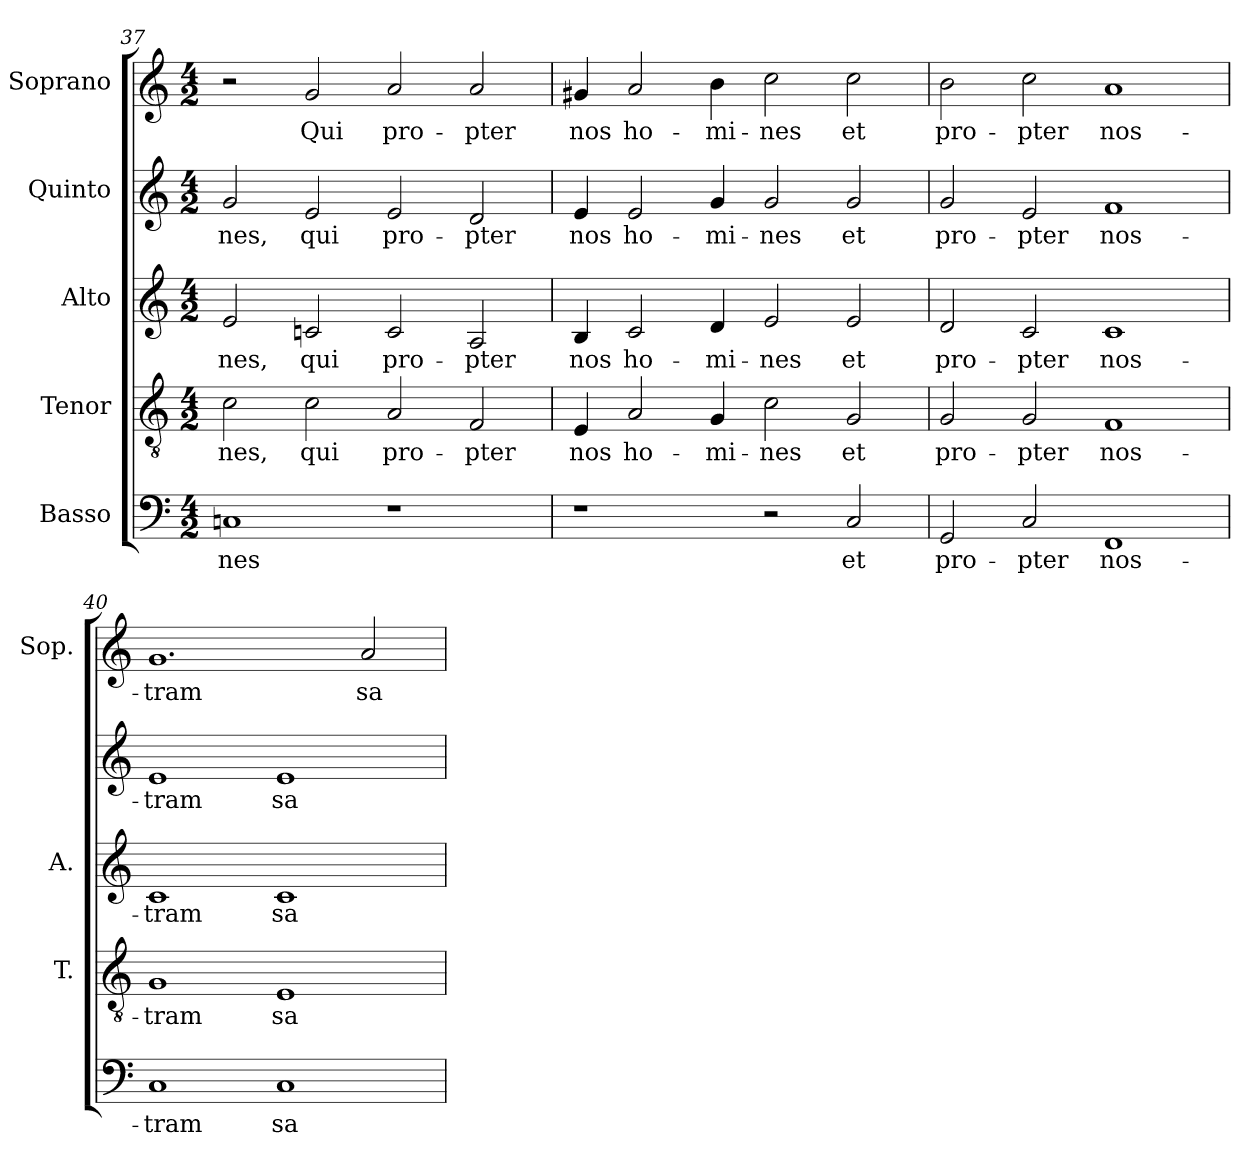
**kern	**text	**kern	**text	**kern	**text	**kern	**text	**kern	**text
*part5	*part5	*part4	*part4	*part3	*part3	*part2	*part2	*part1	*part1
*staff5	*staff5	*staff4	*staff4	*staff3	*staff3	*staff2	*staff2	*staff1	*staff1
*I"Basso	*	*I"Tenor	*	*I"Alto	*	*I"Quinto	*	*I"Soprano	*
*	*	*I'T.	*	*I'A.	*	*	*	*I'Sop.	*
*clefF4	*	*clefGv2	*	*clefG2	*	*clefG2	*	*clefG2	*
*	*	*ITrd7c12	*	*	*	*	*	*	*
*k[]	*	*k[]	*	*k[]	*	*k[]	*	*k[]	*
*C:	*	*C:	*	*C:	*	*C:	*	*C:	*
*M4/2	*	*M4/2	*	*M4/2	*	*M4/2	*	*M4/2	*
=37	=37	=37	=37	=37	=37	=37	=37	=37	=37
!	!LO:LY:b:color=#000000	!	!	!	!	!	!	!	!
!	!	!	!LO:LY:b:color=#000000	!	!	!	!	!	!
!	!	!	!	!	!LO:LY:b:color=#000000	!	!	!	!
!	!	!	!	!	!	!	!LO:LY:b:color=#000000	!	!
1Cni	-nes	2Ci\	-nes,	2ei/	-nes,	2gi/	-nes,	2r	.
!	!	!	!LO:LY:b:color=#000000	!	!	!	!	!	!
!	!	!	!	!	!LO:LY:b:color=#000000	!	!	!	!
!	!	!	!	!	!	!	!LO:LY:b:color=#000000	!	!
!	!	!	!	!	!	!	!	!	!LO:LY:b:color=#000000
.	.	2Ci\	qui	2cni/	qui	2ei/	qui	2gi/	Qui
!	!	!	!LO:LY:b:color=#000000	!	!	!	!	!	!
!	!	!	!	!	!LO:LY:b:color=#000000	!	!	!	!
!	!	!	!	!	!	!	!LO:LY:b:color=#000000	!	!
!	!	!	!	!	!	!	!	!	!LO:LY:b:color=#000000
1r	.	2AAi/	pro-	2ci/	pro-	2ei/	pro-	2ai/	pro-
!	!	!	!LO:LY:b:color=#000000	!	!	!	!	!	!
!	!	!	!	!	!LO:LY:b:color=#000000	!	!	!	!
!	!	!	!	!	!	!	!LO:LY:b:color=#000000	!	!
!	!	!	!	!	!	!	!	!	!LO:LY:b:color=#000000
.	.	2FFi/	-pter	2Ai/	-pter	2di/	-pter	2ai/	-pter
=38	=38	=38	=38	=38	=38	=38	=38	=38	=38
!	!	!	!LO:LY:b:color=#000000	!	!	!	!	!	!
!	!	!	!	!	!LO:LY:b:color=#000000	!	!	!	!
!	!	!	!	!	!	!	!LO:LY:b:color=#000000	!	!
!	!	!	!	!	!	!	!	!	!LO:LY:b:color=#000000
1r	.	4EEi/	nos	4Bi/	nos	4ei/	nos	4g#Xi/	nos
!	!	!	!LO:LY:b:color=#000000	!	!	!	!	!	!
!	!	!	!	!	!LO:LY:b:color=#000000	!	!	!	!
!	!	!	!	!	!	!	!LO:LY:b:color=#000000	!	!
!	!	!	!	!	!	!	!	!	!LO:LY:b:color=#000000
.	.	2AAi/	ho-	2ci/	ho-	2ei/	ho-	2ai/	ho-
!	!	!	!LO:LY:b:color=#000000	!	!	!	!	!	!
!	!	!	!	!	!LO:LY:b:color=#000000	!	!	!	!
!	!	!	!	!	!	!	!LO:LY:b:color=#000000	!	!
!	!	!	!	!	!	!	!	!	!LO:LY:b:color=#000000
.	.	4GGi/	-mi-	4di/	-mi-	4gi/	-mi-	4bi\	-mi-
!	!	!	!LO:LY:b:color=#000000	!	!	!	!	!	!
!	!	!	!	!	!LO:LY:b:color=#000000	!	!	!	!
!	!	!	!	!	!	!	!LO:LY:b:color=#000000	!	!
!	!	!	!	!	!	!	!	!	!LO:LY:b:color=#000000
2r	.	2Ci\	-nes	2ei/	-nes	2gi/	-nes	2cci\	-nes
!	!LO:LY:b:color=#000000	!	!	!	!	!	!	!	!
!	!	!	!LO:LY:b:color=#000000	!	!	!	!	!	!
!	!	!	!	!	!LO:LY:b:color=#000000	!	!	!	!
!	!	!	!	!	!	!	!LO:LY:b:color=#000000	!	!
!	!	!	!	!	!	!	!	!	!LO:LY:b:color=#000000
2Ci/	et	2GGi/	et	2ei/	et	2gi/	et	2cci\	et
=39	=39	=39	=39	=39	=39	=39	=39	=39	=39
!	!LO:LY:b:color=#000000	!	!	!	!	!	!	!	!
!	!	!	!LO:LY:b:color=#000000	!	!	!	!	!	!
!	!	!	!	!	!LO:LY:b:color=#000000	!	!	!	!
!	!	!	!	!	!	!	!LO:LY:b:color=#000000	!	!
!	!	!	!	!	!	!	!	!	!LO:LY:b:color=#000000
2GGi/	pro-	2GGi/	pro-	2di/	pro-	2gi/	pro-	2bi\	pro-
!	!LO:LY:b:color=#000000	!	!	!	!	!	!	!	!
!	!	!	!LO:LY:b:color=#000000	!	!	!	!	!	!
!	!	!	!	!	!LO:LY:b:color=#000000	!	!	!	!
!	!	!	!	!	!	!	!LO:LY:b:color=#000000	!	!
!	!	!	!	!	!	!	!	!	!LO:LY:b:color=#000000
2Ci/	-pter	2GGi/	-pter	2ci/	-pter	2ei/	-pter	2cci\	-pter
!	!LO:LY:b:color=#000000	!	!	!	!	!	!	!	!
!	!	!	!LO:LY:b:color=#000000	!	!	!	!	!	!
!	!	!	!	!	!LO:LY:b:color=#000000	!	!	!	!
!	!	!	!	!	!	!	!LO:LY:b:color=#000000	!	!
!	!	!	!	!	!	!	!	!	!LO:LY:b:color=#000000
1FFi	nos-	1FFi	nos-	1ci	nos-	1fi	nos-	1ai	nos-
!!LO:LB:g=z
=40	=40	=40	=40	=40	=40	=40	=40	=40	=40
!	!LO:LY:b:color=#000000	!	!	!	!	!	!	!	!
!	!	!	!LO:LY:b:color=#000000	!	!	!	!	!	!
!	!	!	!	!	!LO:LY:b:color=#000000	!	!	!	!
!	!	!	!	!	!	!	!LO:LY:b:color=#000000	!	!
!	!	!	!	!	!	!	!	!	!LO:LY:b:color=#000000
1Ci	-tram	1GGi	-tram	1ci	-tram	1ei	-tram	1.gi	-tram
!	!LO:LY:b:color=#000000	!	!	!	!	!	!	!	!
!	!	!	!LO:LY:b:color=#000000	!	!	!	!	!	!
!	!	!	!	!	!LO:LY:b:color=#000000	!	!	!	!
!	!	!	!	!	!	!	!LO:LY:b:color=#000000	!	!
1Ci	sa-	1EEi	sa-	1ci	sa-	1ei	sa-	.	.
!	!	!	!	!	!	!	!	!	!LO:LY:b:color=#000000
.	.	.	.	.	.	.	.	2ai/	sa-
=	=	=	=	=	=	=	=	=	=
*-	*-	*-	*-	*-	*-	*-	*-	*-	*-
